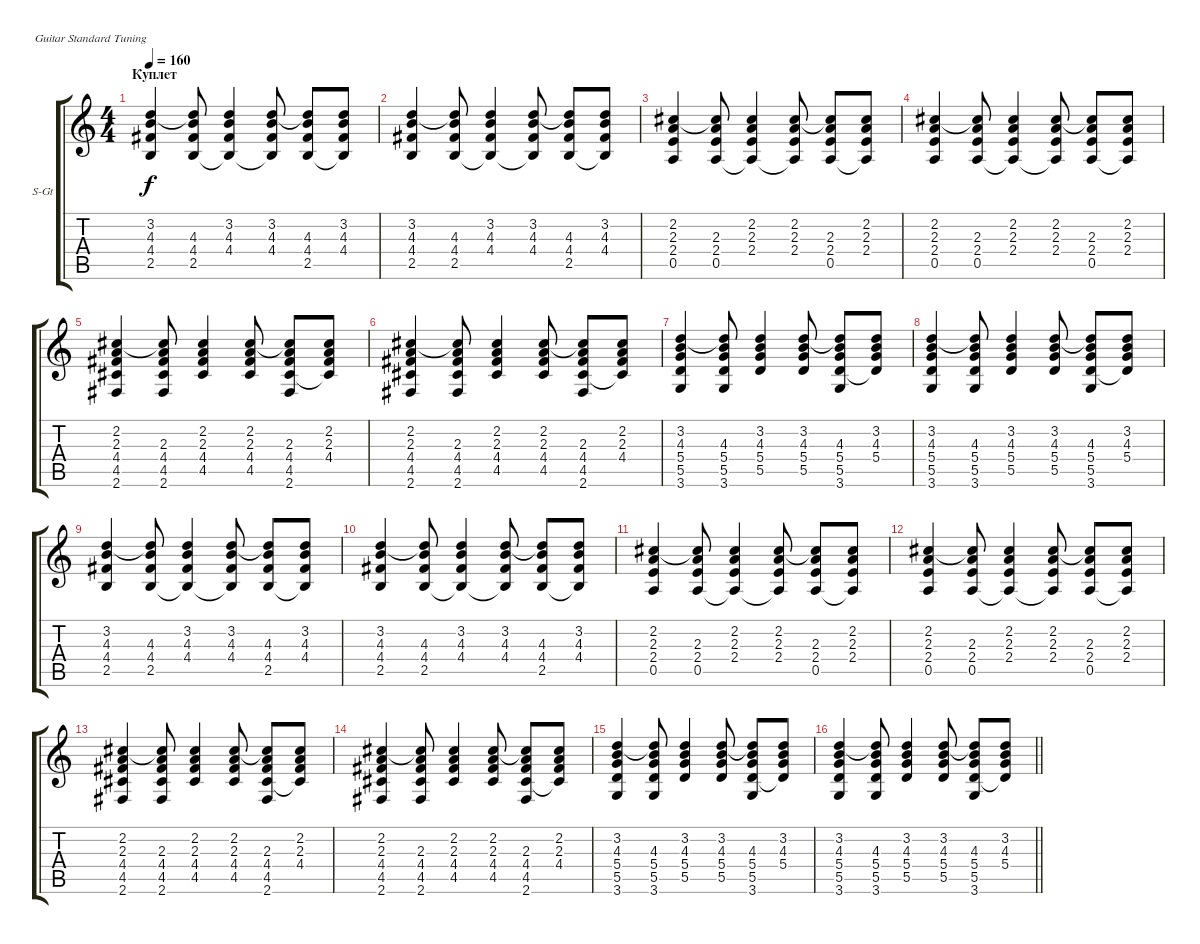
\bracketExtendMode groupsimilarinstruments
\firstSystemTrackNameOrientation horizontal
\otherSystemsTrackNameOrientation horizontal
\track ("Гитара 3" "S-Gt") {instrument acousticguitarsteel}
\staff {score tabs}
\tuning (E4 B3 G3 D3 A2 E2)
\ts (4 4)
\section ("" "Куплет")
\tempo 160
\clef g2
\ks c
(3.2 4.3 4.4 2.5).4{dy f} (3.2{t} 4.3 4.4 2.5).8 (3.2 4.3 4.4 2.5{t}).4 (3.2 4.3 4.4 2.5{t}).8 (3.2{t} 4.3 4.4 2.5).8 (3.2 4.3 4.4 2.5{t}).8 |
(3.2 4.3 4.4 2.5).4 (3.2{t} 4.3 4.4 2.5).8 (3.2 4.3 4.4 2.5{t}).4 (3.2 4.3 4.4 2.5{t}).8 (3.2{t} 4.3 4.4 2.5).8 (3.2 4.3 4.4 2.5{t}).8 |
(2.2 2.3 2.4 0.5).4 (2.2{t} 2.3 2.4 0.5).8 (2.2 2.3 2.4 0.5{t}).4 (2.2 2.3 2.4 0.5{t}).8 (2.2{t} 2.3 2.4 0.5).8 (2.2 2.3 2.4 0.5{t}).8 |
(2.2 2.3 2.4 0.5).4 (2.2{t} 2.3 2.4 0.5).8 (2.2 2.3 2.4 0.5{t}).4 (2.2 2.3 2.4 0.5{t}).8 (2.2{t} 2.3 2.4 0.5).8 (2.2 2.3 2.4 0.5{t}).8 |
(2.2 2.3 4.4 4.5 2.6).4 (2.2{t} 2.3 4.4 4.5 2.6).8 (2.2 2.3 4.4 4.5).4 (2.2 2.3 4.4 4.5).8 (2.2{t} 2.3 4.4 4.5 2.6).8 (2.2 2.3 4.4 4.5{t}).8 |
(2.2 2.3 4.4 4.5 2.6).4 (2.2{t} 2.3 4.4 4.5 2.6).8 (2.2 2.3 4.4 4.5).4 (2.2 2.3 4.4 4.5).8 (2.2{t} 2.3 4.4 4.5 2.6).8 (2.2 2.3 4.4 4.5{t}).8 |
(3.2 4.3 5.4 5.5 3.6).4 (3.2{t} 4.3 5.4 5.5 3.6).8 (3.2 4.3 5.4 5.5).4 (3.2 4.3 5.4 5.5).8 (3.2{t} 4.3 5.4 5.5 3.6).8 (3.2 4.3 5.4 5.5{t}).8 |
(3.2 4.3 5.4 5.5 3.6).4 (3.2{t} 4.3 5.4 5.5 3.6).8 (3.2 4.3 5.4 5.5).4 (3.2 4.3 5.4 5.5).8 (3.2{t} 4.3 5.4 5.5 3.6).8 (3.2 4.3 5.4 5.5{t}).8 |
(3.2 4.3 4.4 2.5).4 (3.2{t} 4.3 4.4 2.5).8 (3.2 4.3 4.4 2.5{t}).4 (3.2 4.3 4.4 2.5{t}).8 (3.2{t} 4.3 4.4 2.5).8 (3.2 4.3 4.4 2.5{t}).8 |
(3.2 4.3 4.4 2.5).4 (3.2{t} 4.3 4.4 2.5).8 (3.2 4.3 4.4 2.5{t}).4 (3.2 4.3 4.4 2.5{t}).8 (3.2{t} 4.3 4.4 2.5).8 (3.2 4.3 4.4 2.5{t}).8 |
(2.2 2.3 2.4 0.5).4 (2.2{t} 2.3 2.4 0.5).8 (2.2 2.3 2.4 0.5{t}).4 (2.2 2.3 2.4 0.5{t}).8 (2.2{t} 2.3 2.4 0.5).8 (2.2 2.3 2.4 0.5{t}).8 |
(2.2 2.3 2.4 0.5).4 (2.2{t} 2.3 2.4 0.5).8 (2.2 2.3 2.4 0.5{t}).4 (2.2 2.3 2.4 0.5{t}).8 (2.2{t} 2.3 2.4 0.5).8 (2.2 2.3 2.4 0.5{t}).8 |
(2.2 2.3 4.4 4.5 2.6).4 (2.2{t} 2.3 4.4 4.5 2.6).8 (2.2 2.3 4.4 4.5).4 (2.2 2.3 4.4 4.5).8 (2.2{t} 2.3 4.4 4.5 2.6).8 (2.2 2.3 4.4 4.5{t}).8 |
(2.2 2.3 4.4 4.5 2.6).4 (2.2{t} 2.3 4.4 4.5 2.6).8 (2.2 2.3 4.4 4.5).4 (2.2 2.3 4.4 4.5).8 (2.2{t} 2.3 4.4 4.5 2.6).8 (2.2 2.3 4.4 4.5{t}).8 |
(3.2 4.3 5.4 5.5 3.6).4 (3.2{t} 4.3 5.4 5.5 3.6).8 (3.2 4.3 5.4 5.5).4 (3.2 4.3 5.4 5.5).8 (3.2{t} 4.3 5.4 5.5 3.6).8 (3.2 4.3 5.4 5.5{t}).8 |
\barLineRight lightlight
(3.2 4.3 5.4 5.5 3.6).4 (3.2{t} 4.3 5.4 5.5 3.6).8 (3.2 4.3 5.4 5.5).4 (3.2 4.3 5.4 5.5).8 (3.2{t} 4.3 5.4 5.5 3.6).8 (3.2 4.3 5.4 5.5{t}).8
